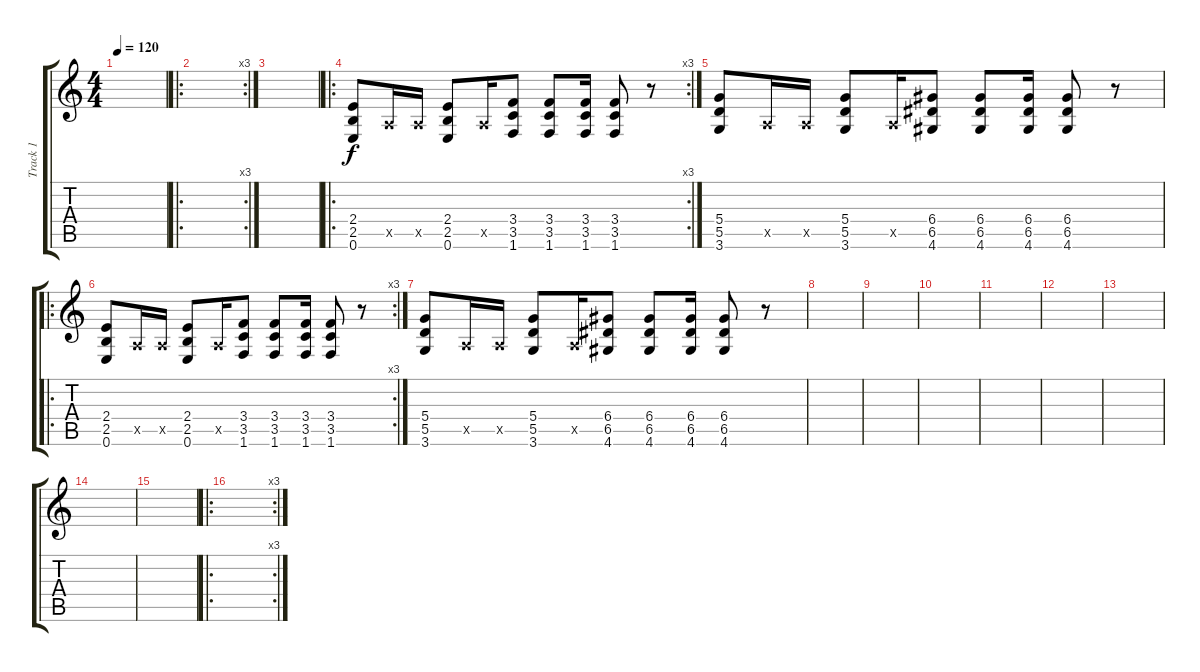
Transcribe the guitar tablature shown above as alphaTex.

\track ("Track 1" "Track 1") {instrument acousticguitarsteel}
\staff {score tabs}
\tuning (E4 B3 G3 D3 A2 E2) {hide}
\ts (4 4)
\tempo 120
\clef g2
\ks c
|
\ro
\rc 3
|
|
\ro
\rc 3
(2.4 2.5 0.6).8 0.5{x}.16 0.5{x}.16 (2.4 2.5 0.6).8 0.5{x}.16 (3.4 3.5 1.6).8 (3.4 3.5 1.6).8 (3.4 3.5 1.6).16 (3.4 3.5 1.6).8 r.8 |
(5.4 5.5 3.6).8 0.5{x}.16 0.5{x}.16 (5.4 5.5 3.6).8 0.5{x}.16 (6.4 6.5 4.6).8 (6.4 6.5 4.6).8 (6.4 6.5 4.6).16 (6.4 6.5 4.6).8 r.8 |
\ro
\rc 3
(2.4 2.5 0.6).8 0.5{x}.16 0.5{x}.16 (2.4 2.5 0.6).8 0.5{x}.16 (3.4 3.5 1.6).8 (3.4 3.5 1.6).8 (3.4 3.5 1.6).16 (3.4 3.5 1.6).8 r.8 |
(5.4 5.5 3.6).8 0.5{x}.16 0.5{x}.16 (5.4 5.5 3.6).8 0.5{x}.16 (6.4 6.5 4.6).8 (6.4 6.5 4.6).8 (6.4 6.5 4.6).16 (6.4 6.5 4.6).8 r.8 |
|
|
|
|
|
|
|
|
\ro
\rc 3
